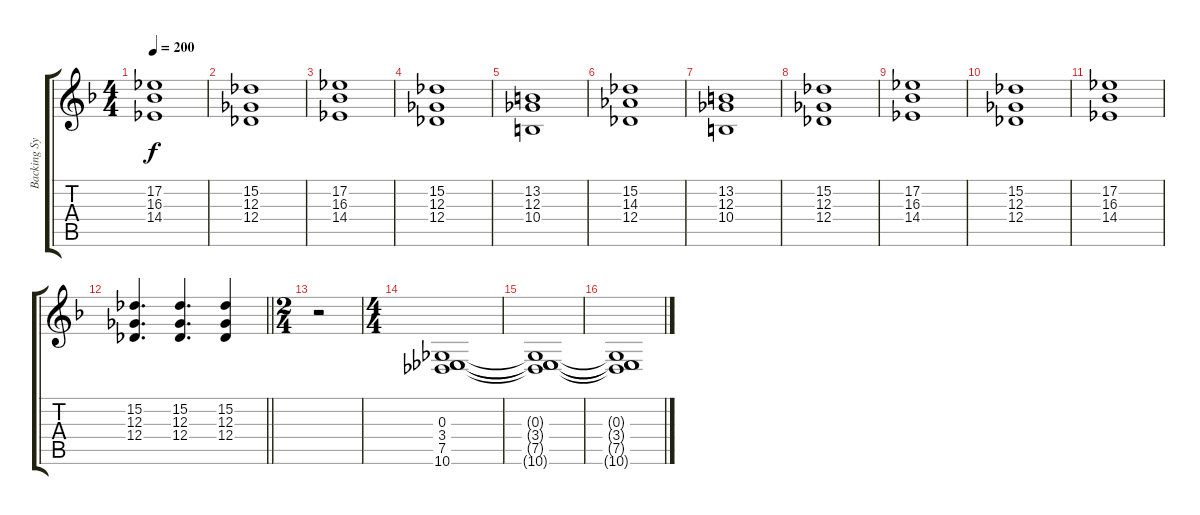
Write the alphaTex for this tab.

\track ("Backing Synth" "Backing Sy") {instrument synthstrings1}
\staff {score tabs}
\tuning (Eb4 Bb3 Gb3 Db3 Ab2 Eb2) {hide}
\ts (4 4)
\tempo 200
\clef g2
\ks dminor
(17.2 16.3 14.4).1{dy f} |
(15.2 12.3 12.4).1 |
(17.2 16.3 14.4).1 |
(15.2 12.3 12.4).1 |
(13.2 12.3 10.4).1 |
(15.2 14.3 12.4).1 |
(13.2 12.3 10.4).1 |
(15.2 12.3 12.4).1 |
(17.2 16.3 14.4).1 |
(15.2 12.3 12.4).1 |
(17.2 16.3 14.4).1 |
\barLineRight lightlight
(15.2 12.3 12.4).4{d} (15.2 12.3 12.4).4{d} (15.2 12.3 12.4).4 |
\ts (2 4)
r.2 |
\ts (4 4)
(0.3 3.4 7.5 10.6).1{volume 16 instrument acousticgrandpiano} |
(0.3{t} 3.4{t} 7.5{t} 10.6{t}).1{volume 0} |
(0.3{t} 3.4{t} 7.5{t} 10.6{t}).1
